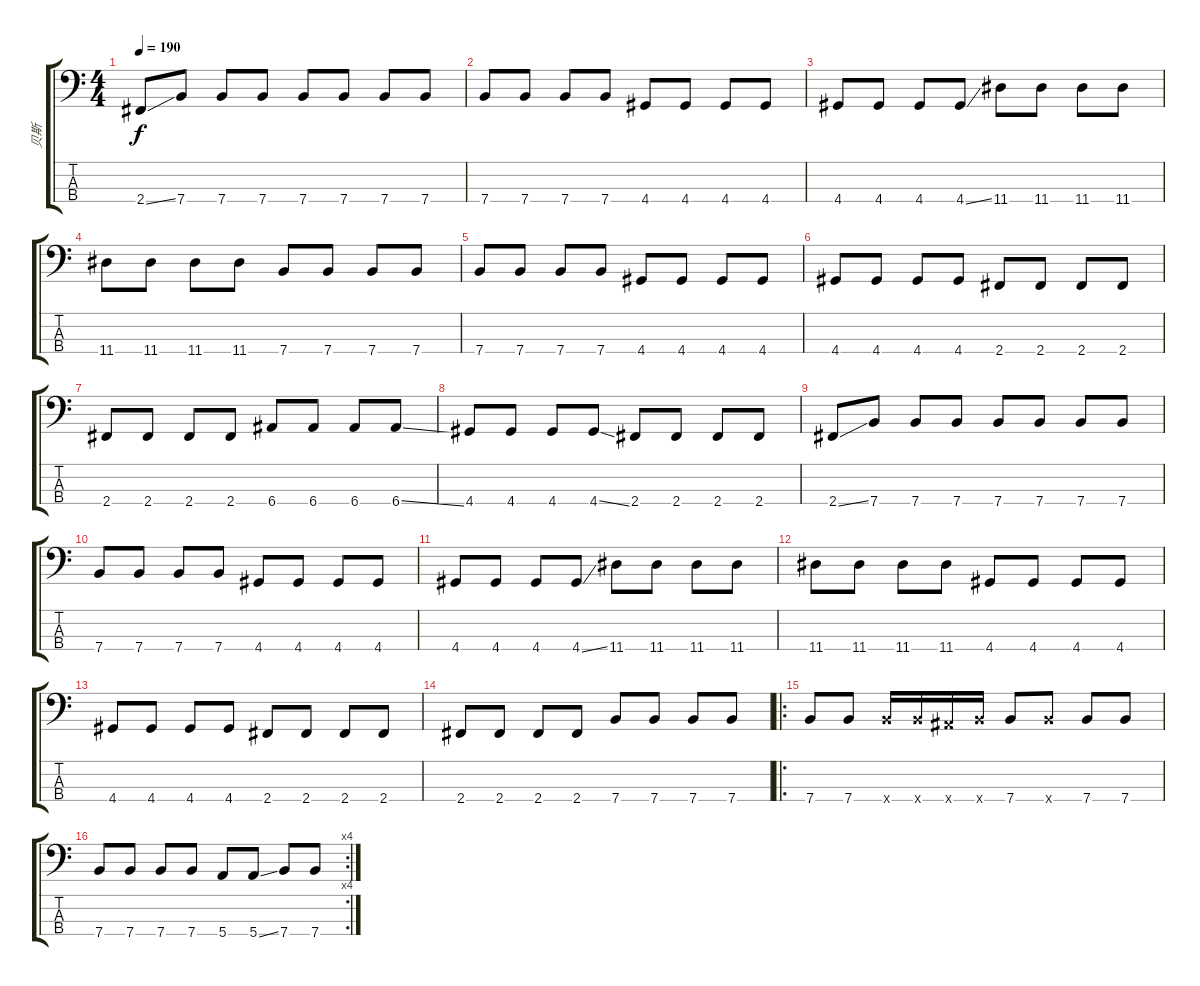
\track ("贝斯" "贝斯") {instrument electricbassfinger}
\staff {score tabs}
\tuning (G2 D2 A1 E1) {hide}
\ts (4 4)
\tempo 190
\clef f4
\ks c
2.4{ss}.8{dy f} 7.4.8 7.4.8 7.4.8 7.4.8 7.4.8 7.4.8 7.4.8 |
7.4.8 7.4.8 7.4.8 7.4.8 4.4.8 4.4.8 4.4.8 4.4.8 |
4.4.8 4.4.8 4.4.8 4.4{ss}.8 11.4.8 11.4.8 11.4.8 11.4.8 |
11.4.8 11.4.8 11.4.8 11.4.8 7.4.8 7.4.8 7.4.8 7.4.8 |
7.4.8 7.4.8 7.4.8 7.4.8 4.4.8 4.4.8 4.4.8 4.4.8 |
4.4.8 4.4.8 4.4.8 4.4.8 2.4.8 2.4.8 2.4.8 2.4.8 |
2.4.8 2.4.8 2.4.8 2.4.8 6.4.8 6.4.8 6.4.8 6.4{ss}.8 |
4.4.8 4.4.8 4.4.8 4.4{ss}.8 2.4.8 2.4.8 2.4.8 2.4.8 |
2.4{ss}.8 7.4.8 7.4.8 7.4.8 7.4.8 7.4.8 7.4.8 7.4.8 |
7.4.8 7.4.8 7.4.8 7.4.8 4.4.8 4.4.8 4.4.8 4.4.8 |
4.4.8 4.4.8 4.4.8 4.4{ss}.8 11.4.8 11.4.8 11.4.8 11.4.8 |
11.4.8 11.4.8 11.4.8 11.4.8 4.4.8 4.4.8 4.4.8 4.4.8 |
4.4.8 4.4.8 4.4.8 4.4.8 2.4.8 2.4.8 2.4.8 2.4.8 |
2.4.8 2.4.8 2.4.8 2.4.8 7.4.8 7.4.8 7.4.8 7.4.8 |
\ro
7.4.8 7.4.8 7.4{x}.16 7.4{x}.16 6.4{x}.16 7.4{x}.16 7.4.8 7.4{x}.8 7.4.8 7.4.8 |
\rc 4
7.4.8 7.4.8 7.4.8 7.4.8 5.4.8 5.4{ss}.8 7.4.8 7.4.8
